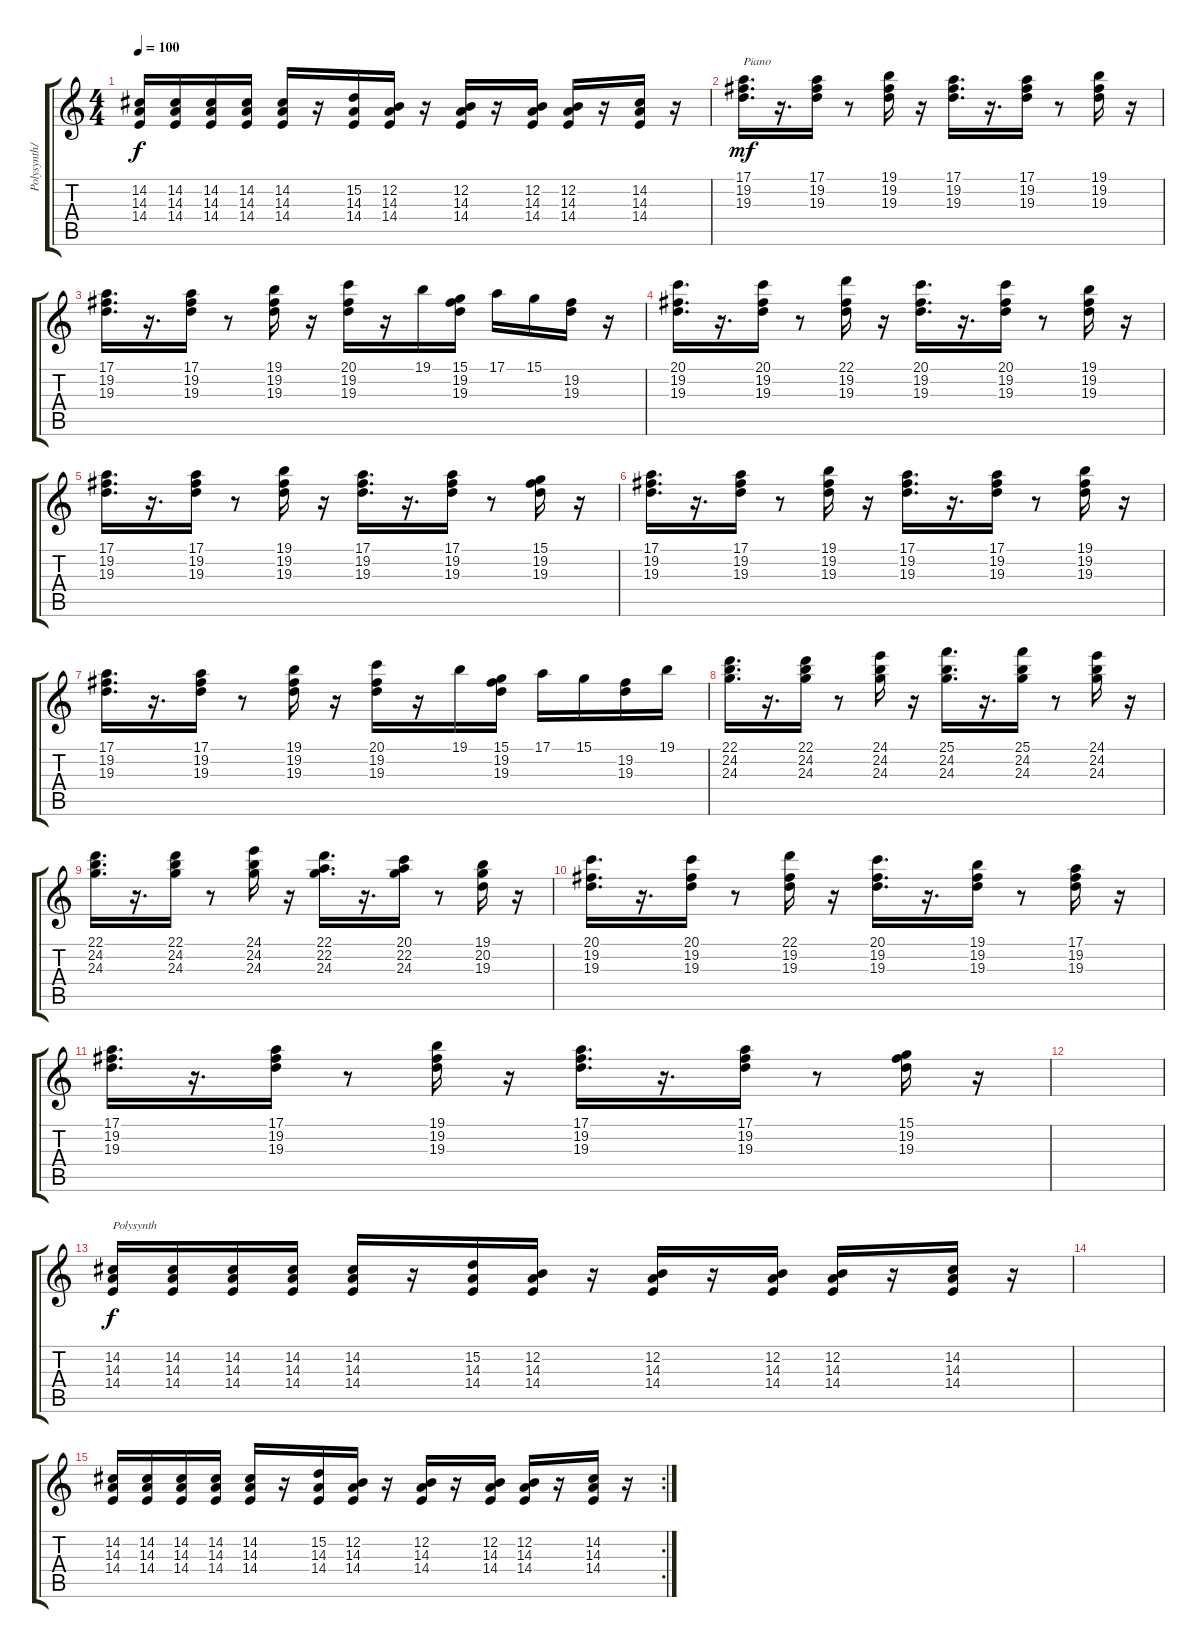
\track ("Polysynth/Piano" "Polysynth/") {instrument pad3polysynth}
\staff {score tabs}
\tuning (E4 B3 G3 D3 A2 E2) {hide}
\ts (4 4)
\tempo 100
\clef g2
\ks c
(14.2 14.3 14.4).16{dy f} (14.2 14.3 14.4).16 (14.2 14.3 14.4).16 (14.2 14.3 14.4).16 (14.2 14.3 14.4).16 r.16 (15.2 14.3 14.4).16 (12.2 14.3 14.4).16 r.16 (12.2 14.3 14.4).16 r.16 (12.2 14.3 14.4).16 (12.2 14.3 14.4).16 r.16 (14.2 14.3 14.4).16 r.16 |
(17.1 19.2 19.3).16{d txt "Piano" dy mf instrument acousticgrandpiano} r.16{d} (17.1 19.2 19.3).16 r.8 (19.1 19.2 19.3).16 r.16 (17.1 19.2 19.3).16{d} r.16{d} (17.1 19.2 19.3).16 r.8 (19.1 19.2 19.3).16 r.16 |
(17.1 19.2 19.3).16{d} r.16{d} (17.1 19.2 19.3).16 r.8 (19.1 19.2 19.3).16 r.16 (20.1 19.2 19.3).16 r.16 19.1.16 (15.1 19.2 19.3).16 17.1.16 15.1.16 (19.2 19.3).16 r.16 |
(20.1 19.2 19.3).16{d} r.16{d} (20.1 19.2 19.3).16 r.8 (22.1 19.2 19.3).16 r.16 (20.1 19.2 19.3).16{d} r.16{d} (20.1 19.2 19.3).16 r.8 (19.1 19.2 19.3).16 r.16 |
(17.1 19.2 19.3).16{d} r.16{d} (17.1 19.2 19.3).16 r.8 (19.1 19.2 19.3).16 r.16 (17.1 19.2 19.3).16{d} r.16{d} (17.1 19.2 19.3).16 r.8 (15.1 19.2 19.3).16 r.16 |
(17.1 19.2 19.3).16{d} r.16{d} (17.1 19.2 19.3).16 r.8 (19.1 19.2 19.3).16 r.16 (17.1 19.2 19.3).16{d} r.16{d} (17.1 19.2 19.3).16 r.8 (19.1 19.2 19.3).16 r.16 |
(17.1 19.2 19.3).16{d} r.16{d} (17.1 19.2 19.3).16 r.8 (19.1 19.2 19.3).16 r.16 (20.1 19.2 19.3).16 r.16 19.1.16 (15.1 19.2 19.3).16 17.1.16 15.1.16 (19.2 19.3).16 19.1.16 |
(22.1 24.2 24.3).16{d} r.16{d} (22.1 24.2 24.3).16 r.8 (24.1 24.2 24.3).16 r.16 (25.1 24.2 24.3).16{d} r.16{d} (25.1 24.2 24.3).16 r.8 (24.1 24.2 24.3).16 r.16 |
(22.1 24.2 24.3).16{d} r.16{d} (22.1 24.2 24.3).16 r.8 (24.1 24.2 24.3).16 r.16 (22.1 22.2 24.3).16{d} r.16{d} (20.1 22.2 24.3).16 r.8 (19.1 20.2 19.3).16 r.16 |
(20.1 19.2 19.3).16{d} r.16{d} (20.1 19.2 19.3).16 r.8 (22.1 19.2 19.3).16 r.16 (20.1 19.2 19.3).16{d} r.16{d} (19.1 19.2 19.3).16 r.8 (17.1 19.2 19.3).16 r.16 |
(17.1 19.2 19.3).16{d} r.16{d} (17.1 19.2 19.3).16 r.8 (19.1 19.2 19.3).16 r.16 (17.1 19.2 19.3).16{d} r.16{d} (17.1 19.2 19.3).16 r.8 (15.1 19.2 19.3).16 r.16 |
|
(14.2 14.3 14.4).16{txt "Polysynth" dy f instrument pad3polysynth} (14.2 14.3 14.4).16 (14.2 14.3 14.4).16 (14.2 14.3 14.4).16 (14.2 14.3 14.4).16 r.16 (15.2 14.3 14.4).16 (12.2 14.3 14.4).16 r.16 (12.2 14.3 14.4).16 r.16 (12.2 14.3 14.4).16 (12.2 14.3 14.4).16 r.16 (14.2 14.3 14.4).16 r.16 |
|
\rc 2
(14.2 14.3 14.4).16 (14.2 14.3 14.4).16 (14.2 14.3 14.4).16 (14.2 14.3 14.4).16 (14.2 14.3 14.4).16 r.16 (15.2 14.3 14.4).16 (12.2 14.3 14.4).16 r.16 (12.2 14.3 14.4).16 r.16 (12.2 14.3 14.4).16 (12.2 14.3 14.4).16 r.16 (14.2 14.3 14.4).16 r.16
